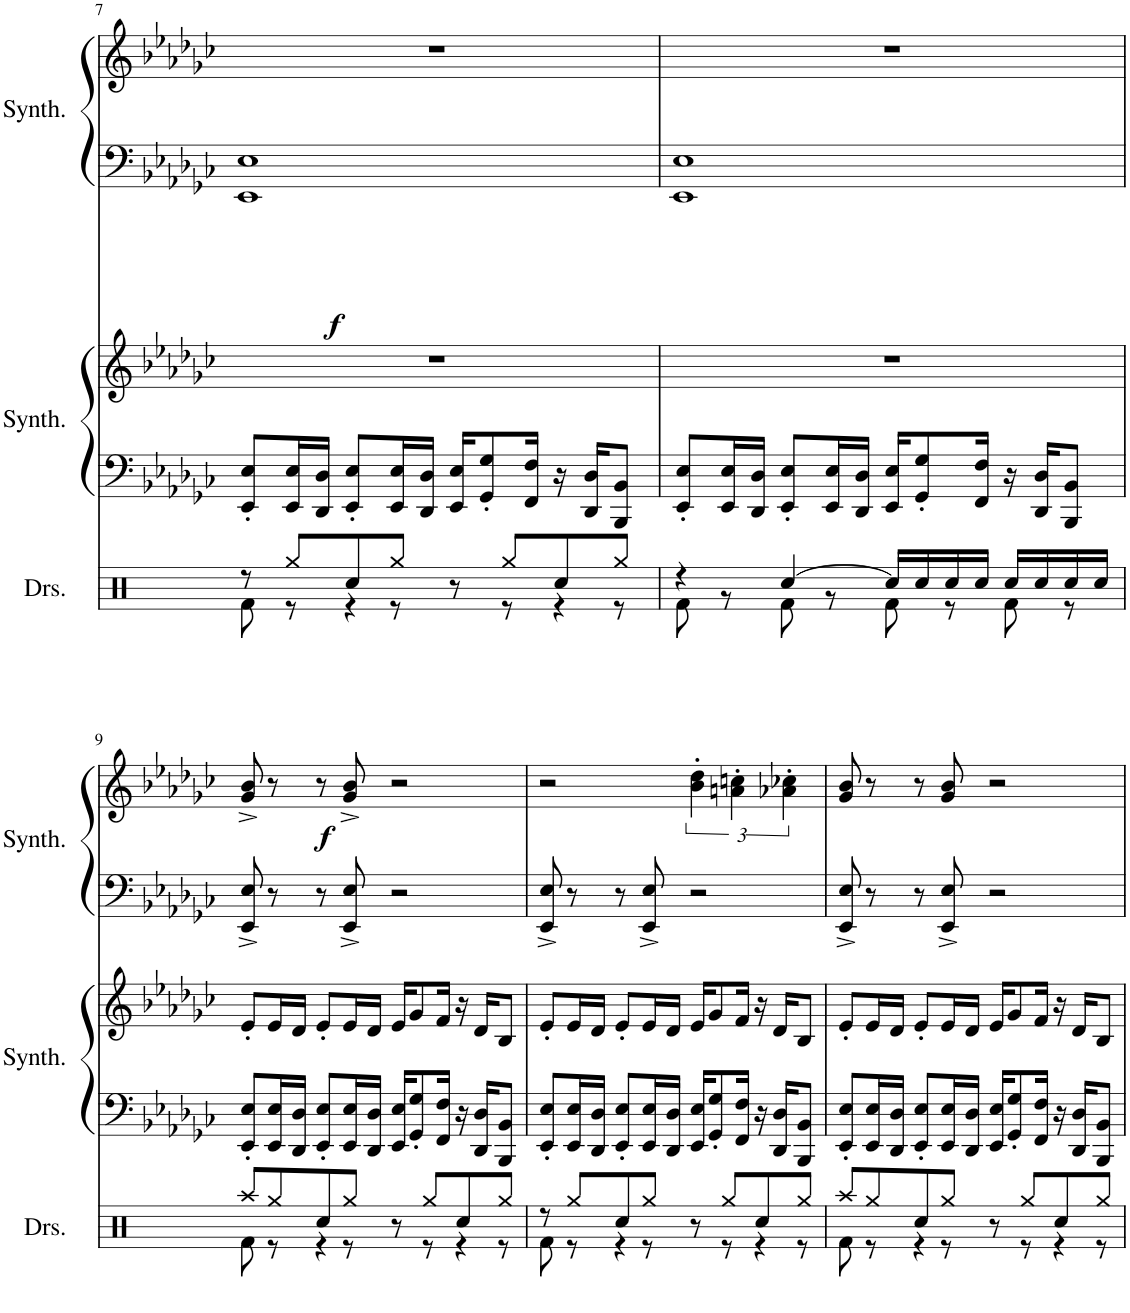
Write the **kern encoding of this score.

**kern	**kern	**kern	**kern	**kern	**dynam
*part3	*part2	*part2	*part1	*part1	*part1
*staff5	*staff4	*staff3	*staff2	*staff1	*staff1/2
*I"Drumset	*I"Keyboard Synthesizer	*	*I"Keyboard Synthesizer	*	*
*I'Drs.	*I'Synth.	*	*I'Synth.	*	*
!!LO:PB:g=z
*clefX	*clefF4	*clefG2	*clefF4	*clefG2	*
*k[]	*k[b-e-a-d-g-c-]	*k[b-e-a-d-g-c-]	*k[b-e-a-d-g-c-]	*k[b-e-a-d-g-c-]	*
*M4/4	*M4/4	*M4/4	*M4/4	*M4/4	*
=7	=7	=7	=7	=7	=7
*^	*	*	*	*	*
!	!	!	!	!	!	!LO:DY:b=2
8r	8Rf\	8EE-/' 8E-/'L	1r	1EE- 1E-	1r	f
8Rgg/L	8r	16EE-/ 16E-/L	.	.	.	.
.	.	16DD-/ 16D-/JJ	.	.	.	.
8Rcc/	4r	8EE-/' 8E-/'L	.	.	.	.
8Rgg/J	.	16EE-/ 16E-/L	.	.	.	.
.	.	16DD-/ 16D-/JJ	.	.	.	.
8r	8r	16EE-/ 16E-/KL	.	.	.	.
.	.	8GG-/' 8G-/'	.	.	.	.
8Rgg/L	8r	.	.	.	.	.
.	.	16FF/ 16F/Jk	.	.	.	.
8Rcc/	4r	16r	.	.	.	.
.	.	16DD-/ 16D-/KL	.	.	.	.
8Rgg/J	.	8BBB-/ 8BB-/J	.	.	.	.
8ryy	8r	8ryy	8ryy	8ryy	8ryy	.
=8	=8	=8	=8	=8	=8	=8
4r	8Rf\	8EE-/' 8E-/'L	1r	1EE- 1E-	1r	.
.	8r	16EE-/ 16E-/L	.	.	.	.
.	.	16DD-/ 16D-/JJ	.	.	.	.
[4Rcc/	8Rf\	8EE-/' 8E-/'L	.	.	.	.
.	8r	16EE-/ 16E-/L	.	.	.	.
.	.	16DD-/ 16D-/JJ	.	.	.	.
16Rcc/LL]	8Rf\	16EE-/ 16E-/KL	.	.	.	.
16Rcc/	.	8GG-/' 8G-/'	.	.	.	.
16Rcc/	8r	.	.	.	.	.
16Rcc/JJ	.	16FF/ 16F/Jk	.	.	.	.
16Rcc/LL	8Rf\	16r	.	.	.	.
16Rcc/	.	16DD-/ 16D-/KL	.	.	.	.
16Rcc/	8r	8BBB-/ 8BB-/J	.	.	.	.
16Rcc/JJ	.	.	.	.	.	.
!!LO:LB:g=z
=9	=9	=9	=9	=9	=9	=9
!	!	!	!	!	!	!LO:DY:b
8Raa/L	8Rf\	8EE-/' 8E-/'L	8e-'/L	8EE-/^ 8E-/^	8g-/^ 8b-/^	f
8Rgg/	8r	16EE-/ 16E-/L	16e-/L	8r	8r	.
.	.	16DD-/ 16D-/JJ	16d-/JJ	.	.	.
8Rcc/	4r	8EE-/' 8E-/'L	8e-'/L	8r	8r	.
8Rgg/J	.	16EE-/ 16E-/L	16e-/L	8EE-/^ 8E-/^	8g-/^ 8b-/^	.
.	.	16DD-/ 16D-/JJ	16d-/JJ	.	.	.
8r	8r	16EE-/ 16E-/KL	16e-/KL	2r	2r	.
.	.	8GG-/' 8G-/'	8g-/	.	.	.
8Rgg/L	8r	.	.	.	.	.
.	.	16FF/ 16F/Jk	16f/Jk	.	.	.
8Rcc/	4r	16r	16r	.	.	.
.	.	16DD-/ 16D-/KL	16d-/KL	.	.	.
8Rgg/J	.	8BBB-/ 8BB-/J	8B-/J	.	.	.
8ryy	8r	8ryy	8ryy	8ryy	8ryy	.
=10	=10	=10	=10	=10	=10	=10
8r	8Rf\	8EE-/' 8E-/'L	8e-'/L	8EE-/^ 8E-/^	2r	.
8Rgg/L	8r	16EE-/ 16E-/L	16e-/L	8r	.	.
.	.	16DD-/ 16D-/JJ	16d-/JJ	.	.	.
8Rcc/	4r	8EE-/' 8E-/'L	8e-'/L	8r	.	.
8Rgg/J	.	16EE-/ 16E-/L	16e-/L	8EE-/^ 8E-/^	.	.
.	.	16DD-/ 16D-/JJ	16d-/JJ	.	.	.
8r	8r	16EE-/ 16E-/KL	16e-/KL	2r	6b-\' 6dd-\'	.
.	.	8GG-/' 8G-/'	8g-/	.	.	.
8Rgg/L	8r	.	.	.	.	.
.	.	.	.	.	6an\' 6ccn\'	.
.	.	16FF/ 16F/Jk	16f/Jk	.	.	.
8Rcc/	4r	16r	16r	.	.	.
.	.	16DD-/ 16D-/KL	16d-/KL	.	.	.
.	.	.	.	.	6a-X\' 6cc-X\'	.
8Rgg/J	.	8BBB-/ 8BB-/J	8B-/J	.	.	.
8ryy	8r	8ryy	8ryy	8ryy	8ryy	.
=11	=11	=11	=11	=11	=11	=11
8Raa/L	8Rf\	8EE-/' 8E-/'L	8e-'/L	8EE-/^ 8E-/^	8g-/ 8b-/	.
8Rgg/	8r	16EE-/ 16E-/L	16e-/L	8r	8r	.
.	.	16DD-/ 16D-/JJ	16d-/JJ	.	.	.
8Rcc/	4r	8EE-/' 8E-/'L	8e-'/L	8r	8r	.
8Rgg/J	.	16EE-/ 16E-/L	16e-/L	8EE-/^ 8E-/^	8g-/ 8b-/	.
.	.	16DD-/ 16D-/JJ	16d-/JJ	.	.	.
8r	8r	16EE-/ 16E-/KL	16e-/KL	2r	2r	.
.	.	8GG-/' 8G-/'	8g-/	.	.	.
8Rgg/L	8r	.	.	.	.	.
.	.	16FF/ 16F/Jk	16f/Jk	.	.	.
8Rcc/	4r	16r	16r	.	.	.
.	.	16DD-/ 16D-/KL	16d-/KL	.	.	.
8Rgg/J	.	8BBB-/ 8BB-/J	8B-/J	.	.	.
8ryy	8r	8ryy	8ryy	8ryy	8ryy	.
*v	*v	*	*	*	*	*
=	=	=	=	=	=
*-	*-	*-	*-	*-	*-
